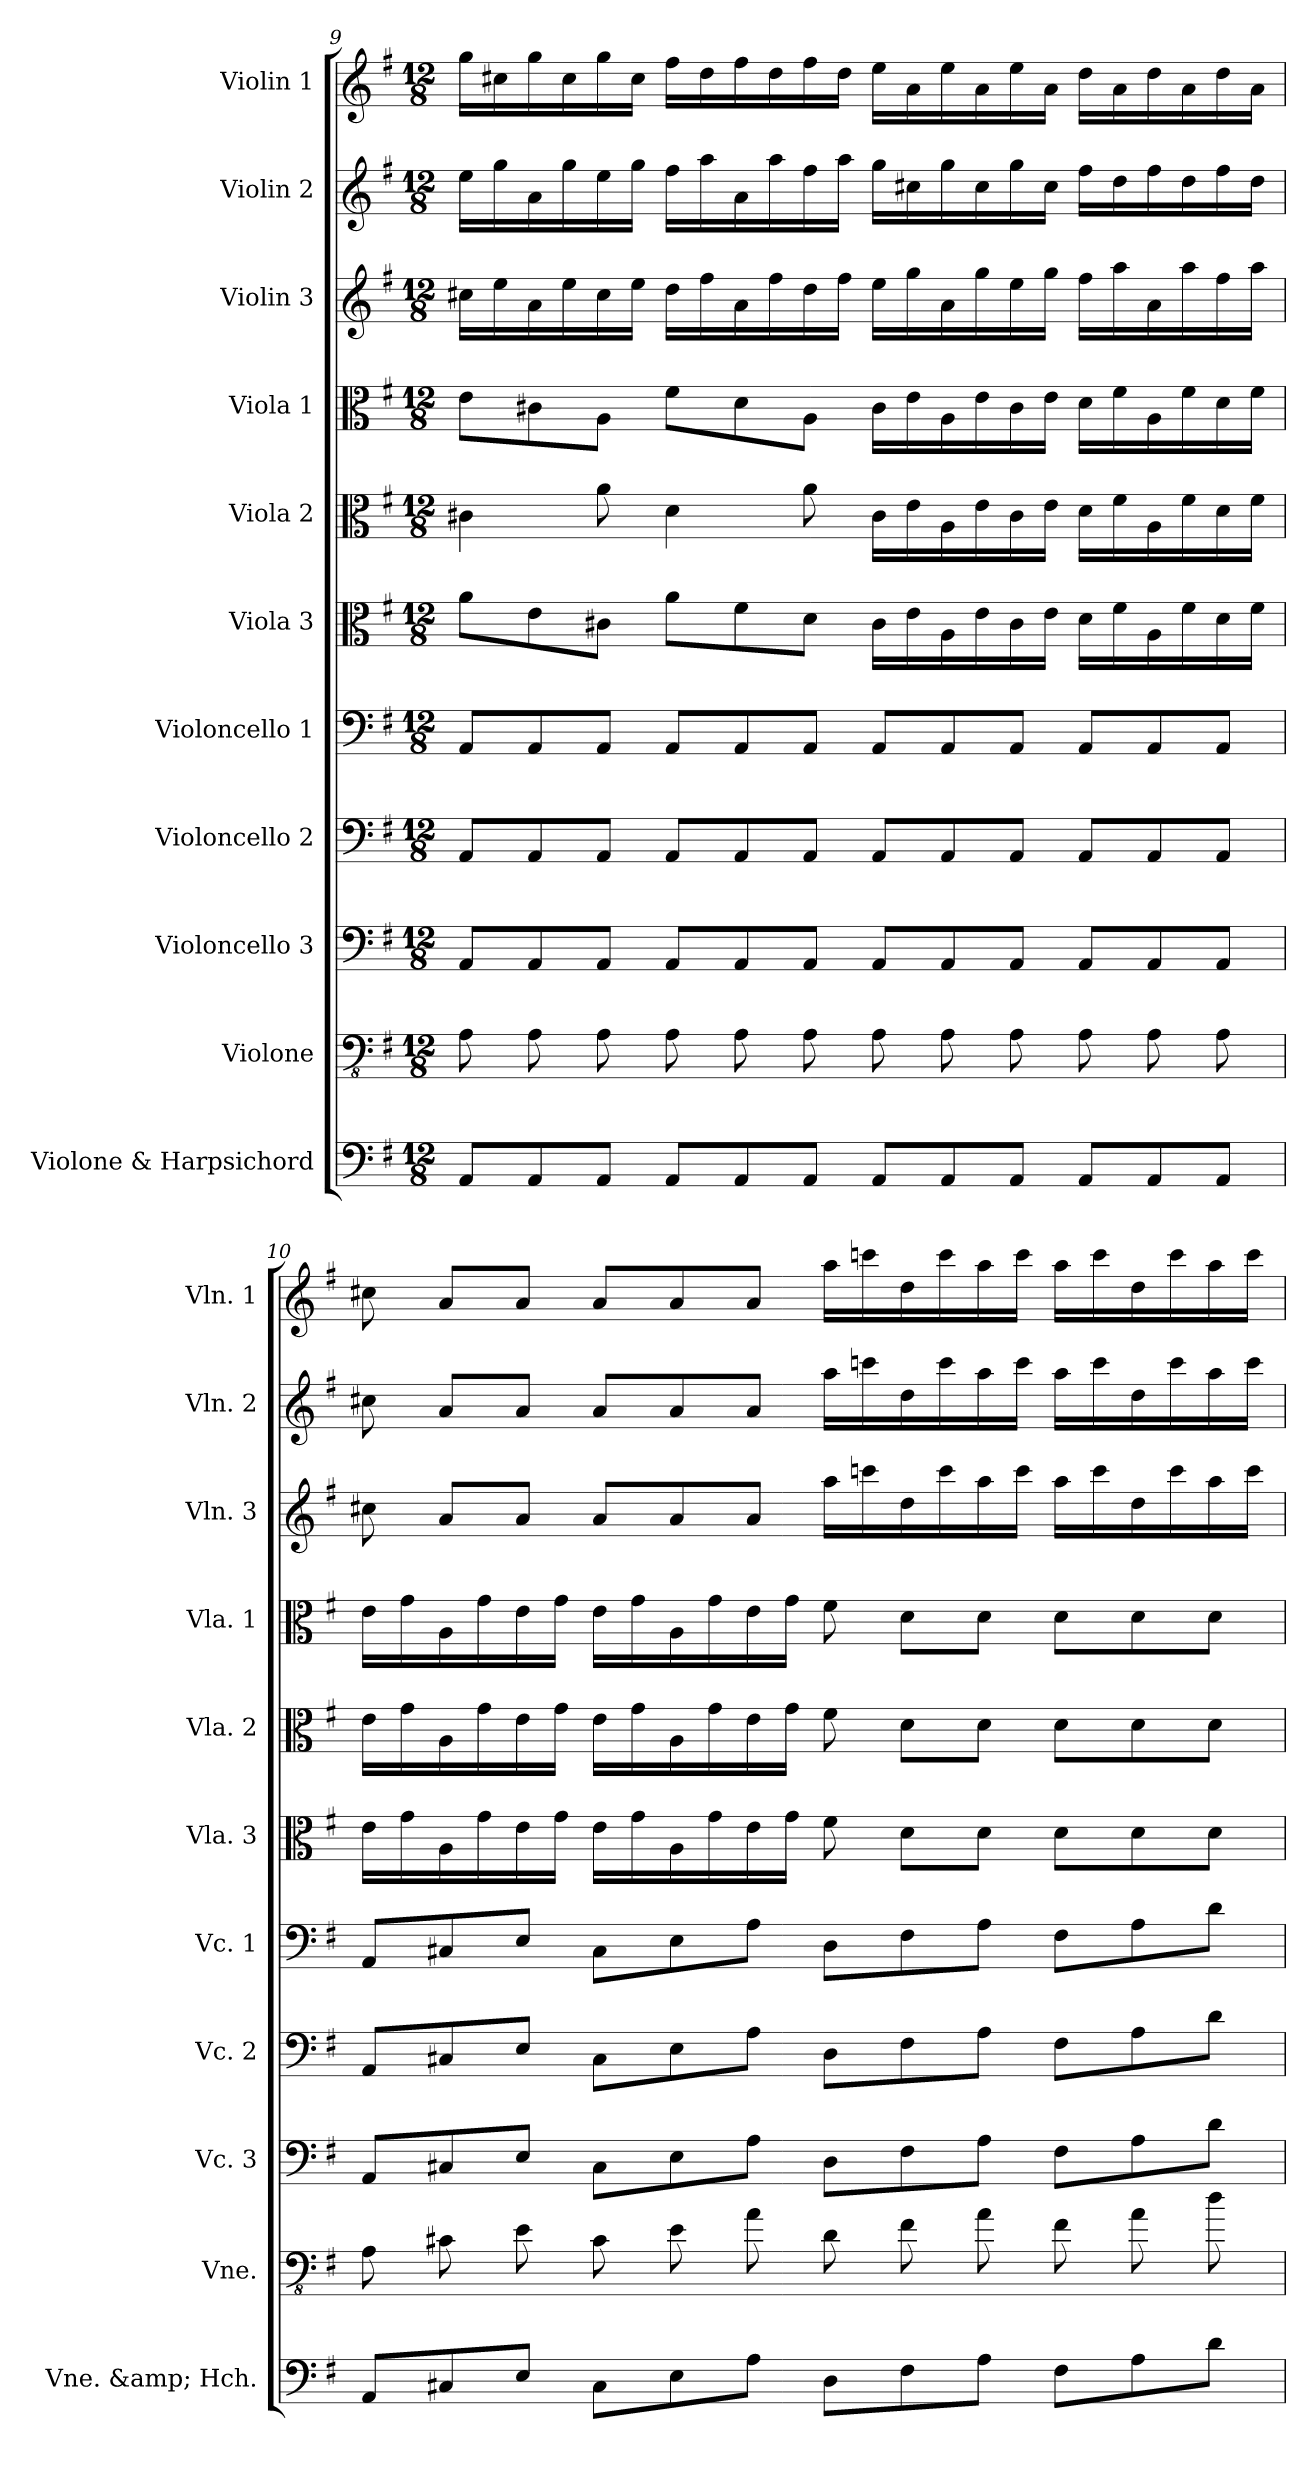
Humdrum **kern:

**kern	**kern	**kern	**kern	**kern	**kern	**kern	**kern	**kern	**kern	**kern
*part11	*part10	*part9	*part8	*part7	*part6	*part5	*part4	*part3	*part2	*part1
*staff11	*staff10	*staff9	*staff8	*staff7	*staff6	*staff5	*staff4	*staff3	*staff2	*staff1
*I"Violone &amp; Harpsichord	*I"Violone	*I"Violoncello 3	*I"Violoncello 2	*I"Violoncello 1	*I"Viola 3	*I"Viola 2	*I"Viola 1	*I"Violin 3	*I"Violin 2	*I"Violin 1
*I'Vne. &amp; Hch.	*I'Vne.	*I'Vc. 3	*I'Vc. 2	*I'Vc. 1	*I'Vla. 3	*I'Vla. 2	*I'Vla. 1	*I'Vln. 3	*I'Vln. 2	*I'Vln. 1
!!LO:PB:g=z
*clefF4	*clefFv4	*clefF4	*clefF4	*clefF4	*clefC3	*clefC3	*clefC3	*clefG2	*clefG2	*clefG2
*	*ITrd7c12	*	*	*	*	*	*	*	*	*
*k[f#]	*k[f#]	*k[f#]	*k[f#]	*k[f#]	*k[f#]	*k[f#]	*k[f#]	*k[f#]	*k[f#]	*k[f#]
*M12/8	*M12/8	*M12/8	*M12/8	*M12/8	*M12/8	*M12/8	*M12/8	*M12/8	*M12/8	*M12/8
=9	=9	=9	=9	=9	=9	=9	=9	=9	=9	=9
8AA/L	8AAA	8AA/L	8AA/L	8AA/L	8a\L	4c#X\	8e\L	16cc#X\LL	16ee\LL	16gg\LL
.	.	.	.	.	.	.	.	16ee\	16gg\	16cc#X\
8AA/	8AAA	8AA/	8AA/	8AA/	8e\	.	8c#X\	16a\	16a\	16gg\
.	.	.	.	.	.	.	.	16ee\	16gg\	16cc#\
8AA/J	8AAA	8AA/J	8AA/J	8AA/J	8c#X\J	8a\	8A\J	16cc#\	16ee\	16gg\
.	.	.	.	.	.	.	.	16ee\JJ	16gg\JJ	16cc#\JJ
8AA/L	8AAA	8AA/L	8AA/L	8AA/L	8a\L	4d\	8f#\L	16dd\LL	16ff#\LL	16ff#\LL
.	.	.	.	.	.	.	.	16ff#\	16aa\	16dd\
8AA/	8AAA	8AA/	8AA/	8AA/	8f#\	.	8d\	16a\	16a\	16ff#\
.	.	.	.	.	.	.	.	16ff#\	16aa\	16dd\
8AA/J	8AAA	8AA/J	8AA/J	8AA/J	8d\J	8a\	8A\J	16dd\	16ff#\	16ff#\
.	.	.	.	.	.	.	.	16ff#\JJ	16aa\JJ	16dd\JJ
8AA/L	8AAA	8AA/L	8AA/L	8AA/L	16c#\LL	16c#\LL	16c#\LL	16ee\LL	16gg\LL	16ee\LL
.	.	.	.	.	16e\	16e\	16e\	16gg\	16cc#X\	16a\
8AA/	8AAA	8AA/	8AA/	8AA/	16A\	16A\	16A\	16a\	16gg\	16ee\
.	.	.	.	.	16e\	16e\	16e\	16gg\	16cc#\	16a\
8AA/J	8AAA	8AA/J	8AA/J	8AA/J	16c#\	16c#\	16c#\	16ee\	16gg\	16ee\
.	.	.	.	.	16e\JJ	16e\JJ	16e\JJ	16gg\JJ	16cc#\JJ	16a\JJ
8AA/L	8AAA	8AA/L	8AA/L	8AA/L	16d\LL	16d\LL	16d\LL	16ff#\LL	16ff#\LL	16dd\LL
.	.	.	.	.	16f#\	16f#\	16f#\	16aa\	16dd\	16a\
8AA/	8AAA	8AA/	8AA/	8AA/	16A\	16A\	16A\	16a\	16ff#\	16dd\
.	.	.	.	.	16f#\	16f#\	16f#\	16aa\	16dd\	16a\
8AA/J	8AAA	8AA/J	8AA/J	8AA/J	16d\	16d\	16d\	16ff#\	16ff#\	16dd\
.	.	.	.	.	16f#\JJ	16f#\JJ	16f#\JJ	16aa\JJ	16dd\JJ	16a\JJ
!!LO:LB:g=z
=10	=10	=10	=10	=10	=10	=10	=10	=10	=10	=10
8AA/L	8AAA	8AA/L	8AA/L	8AA/L	16e\LL	16e\LL	16e\LL	8cc#X\	8cc#X\	8cc#X\
.	.	.	.	.	16g\	16g\	16g\	.	.	.
8C#X/	8CC#X	8C#X/	8C#X/	8C#X/	16A\	16A\	16A\	8a/L	8a/L	8a/L
.	.	.	.	.	16g\	16g\	16g\	.	.	.
8E/J	8EE	8E/J	8E/J	8E/J	16e\	16e\	16e\	8a/J	8a/J	8a/J
.	.	.	.	.	16g\JJ	16g\JJ	16g\JJ	.	.	.
8C#\L	8CC#	8C#\L	8C#\L	8C#\L	16e\LL	16e\LL	16e\LL	8a/L	8a/L	8a/L
.	.	.	.	.	16g\	16g\	16g\	.	.	.
8E\	8EE	8E\	8E\	8E\	16A\	16A\	16A\	8a/	8a/	8a/
.	.	.	.	.	16g\	16g\	16g\	.	.	.
8A\J	8AA	8A\J	8A\J	8A\J	16e\	16e\	16e\	8a/J	8a/J	8a/J
.	.	.	.	.	16g\JJ	16g\JJ	16g\JJ	.	.	.
8D\L	8DD	8D\L	8D\L	8D\L	8f#\	8f#\	8f#\	16aa\LL	16aa\LL	16aa\LL
.	.	.	.	.	.	.	.	16cccn\	16cccn\	16cccn\
8F#\	8FF#	8F#\	8F#\	8F#\	8d\L	8d\L	8d\L	16dd\	16dd\	16dd\
.	.	.	.	.	.	.	.	16ccc\	16ccc\	16ccc\
8A\J	8AA	8A\J	8A\J	8A\J	8d\J	8d\J	8d\J	16aa\	16aa\	16aa\
.	.	.	.	.	.	.	.	16ccc\JJ	16ccc\JJ	16ccc\JJ
8F#\L	8FF#	8F#\L	8F#\L	8F#\L	8d\L	8d\L	8d\L	16aa\LL	16aa\LL	16aa\LL
.	.	.	.	.	.	.	.	16ccc\	16ccc\	16ccc\
8A\	8AA	8A\	8A\	8A\	8d\	8d\	8d\	16dd\	16dd\	16dd\
.	.	.	.	.	.	.	.	16ccc\	16ccc\	16ccc\
8d\J	8D	8d\J	8d\J	8d\J	8d\J	8d\J	8d\J	16aa\	16aa\	16aa\
.	.	.	.	.	.	.	.	16ccc\JJ	16ccc\JJ	16ccc\JJ
=	=	=	=	=	=	=	=	=	=	=
*-	*-	*-	*-	*-	*-	*-	*-	*-	*-	*-
